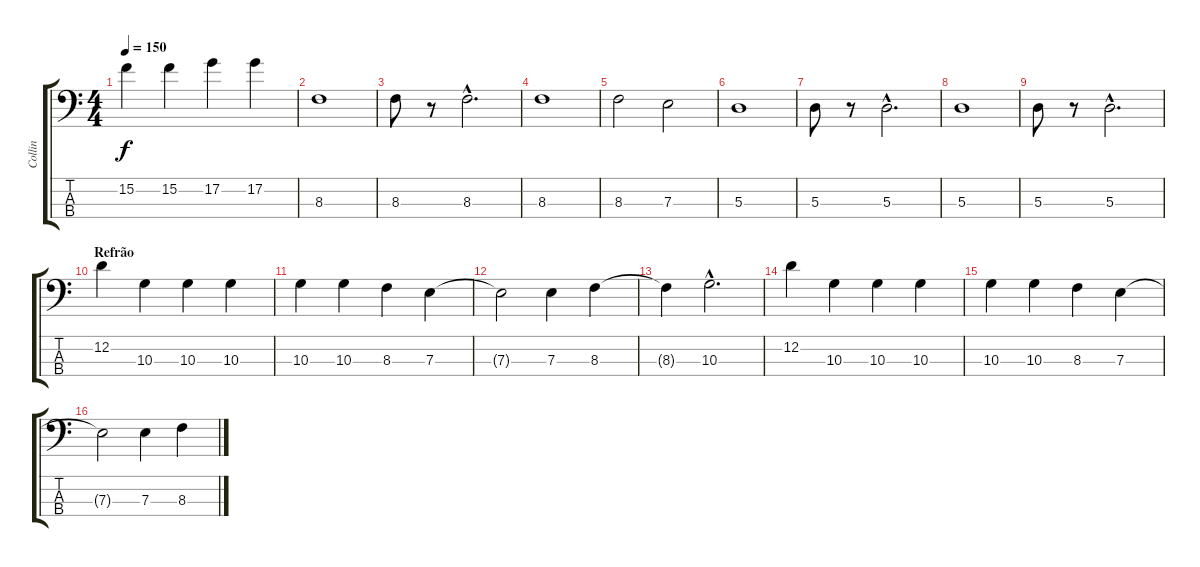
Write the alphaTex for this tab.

\track ("Collin" "Collin") {instrument electricbassfinger}
\staff {score tabs}
\tuning (G2 D2 A1 E1) {hide}
\ts (4 4)
\tempo 150
\clef f4
\ks c
15.2.4{dy f} 15.2.4 17.2.4 17.2.4 |
8.3.1 |
8.3.8 r.8 8.3{hac}.2{d} |
8.3.1 |
8.3.2 7.3.2 |
5.3.1 |
5.3.8 r.8 5.3{hac}.2{d} |
5.3.1 |
5.3.8 r.8 5.3{hac}.2{d} |
\section ("" "Refrão")
12.2.4 10.3.4 10.3.4 10.3.4 |
10.3.4 10.3.4 8.3.4 7.3.4 |
7.3{t}.2 7.3.4 8.3.4 |
8.3{t}.4 10.3{hac}.2{d} |
12.2.4 10.3.4 10.3.4 10.3.4 |
10.3.4 10.3.4 8.3.4 7.3.4 |
7.3{t}.2 7.3.4 8.3.4
